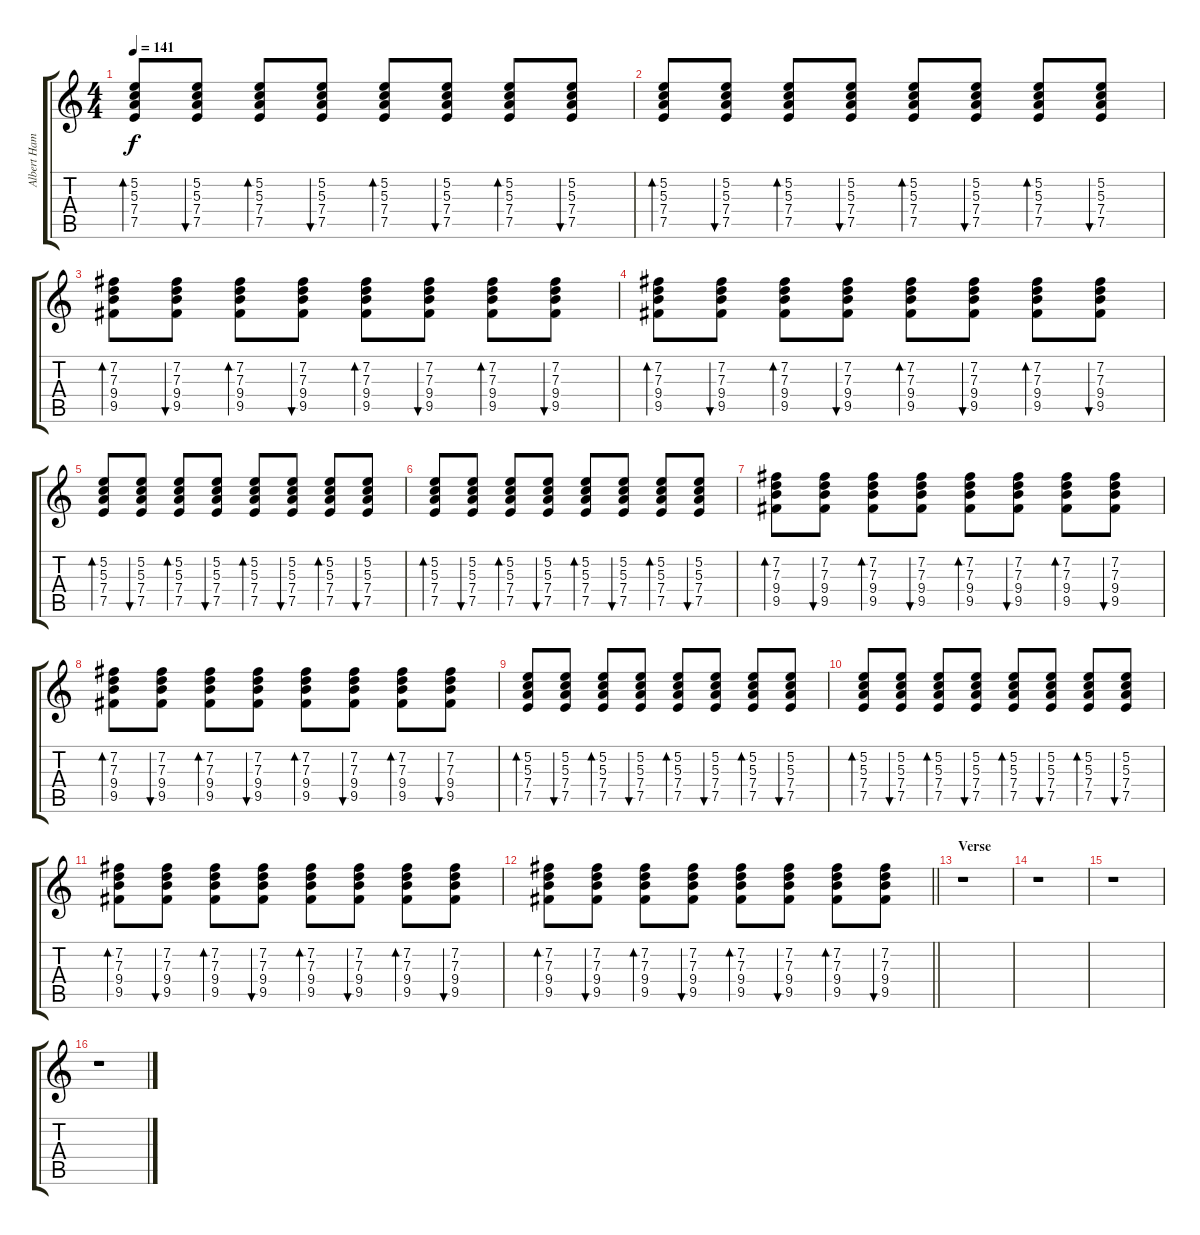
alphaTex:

\track ("Albert Hammond Jr. - Rhythm Guitar" "Albert Ham") {instrument distortionguitar}
\staff {score tabs}
\tuning (E4 B3 G3 D3 A2 E2) {hide}
\ts (4 4)
\tempo 141
\clef g2
\ks c
(5.2 5.3 7.4 7.5).8{bd 60 dy f} (5.2 5.3 7.4 7.5).8{bu 60} (5.2 5.3 7.4 7.5).8{bd 60} (5.2 5.3 7.4 7.5).8{bu 60} (5.2 5.3 7.4 7.5).8{bd 60} (5.2 5.3 7.4 7.5).8{bu 60} (5.2 5.3 7.4 7.5).8{bd 60} (5.2 5.3 7.4 7.5).8{bu 60} |
(5.2 5.3 7.4 7.5).8{bd 60} (5.2 5.3 7.4 7.5).8{bu 60} (5.2 5.3 7.4 7.5).8{bd 60} (5.2 5.3 7.4 7.5).8{bu 60} (5.2 5.3 7.4 7.5).8{bd 60} (5.2 5.3 7.4 7.5).8{bu 60} (5.2 5.3 7.4 7.5).8{bd 60} (5.2 5.3 7.4 7.5).8{bu 60} |
(7.2 7.3 9.4 9.5).8{bd 60} (7.2 7.3 9.4 9.5).8{bu 60} (7.2 7.3 9.4 9.5).8{bd 60} (7.2 7.3 9.4 9.5).8{bu 60} (7.2 7.3 9.4 9.5).8{bd 60} (7.2 7.3 9.4 9.5).8{bu 60} (7.2 7.3 9.4 9.5).8{bd 60} (7.2 7.3 9.4 9.5).8{bu 60} |
(7.2 7.3 9.4 9.5).8{bd 60} (7.2 7.3 9.4 9.5).8{bu 60} (7.2 7.3 9.4 9.5).8{bd 60} (7.2 7.3 9.4 9.5).8{bu 60} (7.2 7.3 9.4 9.5).8{bd 60} (7.2 7.3 9.4 9.5).8{bu 60} (7.2 7.3 9.4 9.5).8{bd 60} (7.2 7.3 9.4 9.5).8{bu 60} |
(5.2 5.3 7.4 7.5).8{bd 60} (5.2 5.3 7.4 7.5).8{bu 60} (5.2 5.3 7.4 7.5).8{bd 60} (5.2 5.3 7.4 7.5).8{bu 60} (5.2 5.3 7.4 7.5).8{bd 60} (5.2 5.3 7.4 7.5).8{bu 60} (5.2 5.3 7.4 7.5).8{bd 60} (5.2 5.3 7.4 7.5).8{bu 60} |
(5.2 5.3 7.4 7.5).8{bd 60} (5.2 5.3 7.4 7.5).8{bu 60} (5.2 5.3 7.4 7.5).8{bd 60} (5.2 5.3 7.4 7.5).8{bu 60} (5.2 5.3 7.4 7.5).8{bd 60} (5.2 5.3 7.4 7.5).8{bu 60} (5.2 5.3 7.4 7.5).8{bd 60} (5.2 5.3 7.4 7.5).8{bu 60} |
(7.2 7.3 9.4 9.5).8{bd 60} (7.2 7.3 9.4 9.5).8{bu 60} (7.2 7.3 9.4 9.5).8{bd 60} (7.2 7.3 9.4 9.5).8{bu 60} (7.2 7.3 9.4 9.5).8{bd 60} (7.2 7.3 9.4 9.5).8{bu 60} (7.2 7.3 9.4 9.5).8{bd 60} (7.2 7.3 9.4 9.5).8{bu 60} |
(7.2 7.3 9.4 9.5).8{bd 60} (7.2 7.3 9.4 9.5).8{bu 60} (7.2 7.3 9.4 9.5).8{bd 60} (7.2 7.3 9.4 9.5).8{bu 60} (7.2 7.3 9.4 9.5).8{bd 60} (7.2 7.3 9.4 9.5).8{bu 60} (7.2 7.3 9.4 9.5).8{bd 60} (7.2 7.3 9.4 9.5).8{bu 60} |
(5.2 5.3 7.4 7.5).8{bd 60} (5.2 5.3 7.4 7.5).8{bu 60} (5.2 5.3 7.4 7.5).8{bd 60} (5.2 5.3 7.4 7.5).8{bu 60} (5.2 5.3 7.4 7.5).8{bd 60} (5.2 5.3 7.4 7.5).8{bu 60} (5.2 5.3 7.4 7.5).8{bd 60} (5.2 5.3 7.4 7.5).8{bu 60} |
(5.2 5.3 7.4 7.5).8{bd 60} (5.2 5.3 7.4 7.5).8{bu 60} (5.2 5.3 7.4 7.5).8{bd 60} (5.2 5.3 7.4 7.5).8{bu 60} (5.2 5.3 7.4 7.5).8{bd 60} (5.2 5.3 7.4 7.5).8{bu 60} (5.2 5.3 7.4 7.5).8{bd 60} (5.2 5.3 7.4 7.5).8{bu 60} |
(7.2 7.3 9.4 9.5).8{bd 60} (7.2 7.3 9.4 9.5).8{bu 60} (7.2 7.3 9.4 9.5).8{bd 60} (7.2 7.3 9.4 9.5).8{bu 60} (7.2 7.3 9.4 9.5).8{bd 60} (7.2 7.3 9.4 9.5).8{bu 60} (7.2 7.3 9.4 9.5).8{bd 60} (7.2 7.3 9.4 9.5).8{bu 60} |
\barLineRight lightlight
(7.2 7.3 9.4 9.5).8{bd 60} (7.2 7.3 9.4 9.5).8{bu 60} (7.2 7.3 9.4 9.5).8{bd 60} (7.2 7.3 9.4 9.5).8{bu 60} (7.2 7.3 9.4 9.5).8{bd 60} (7.2 7.3 9.4 9.5).8{bu 60} (7.2 7.3 9.4 9.5).8{bd 60} (7.2 7.3 9.4 9.5).8{bu 60} |
\section ("" "Verse")
r.1 |
r.1 |
r.1 |
r.1
